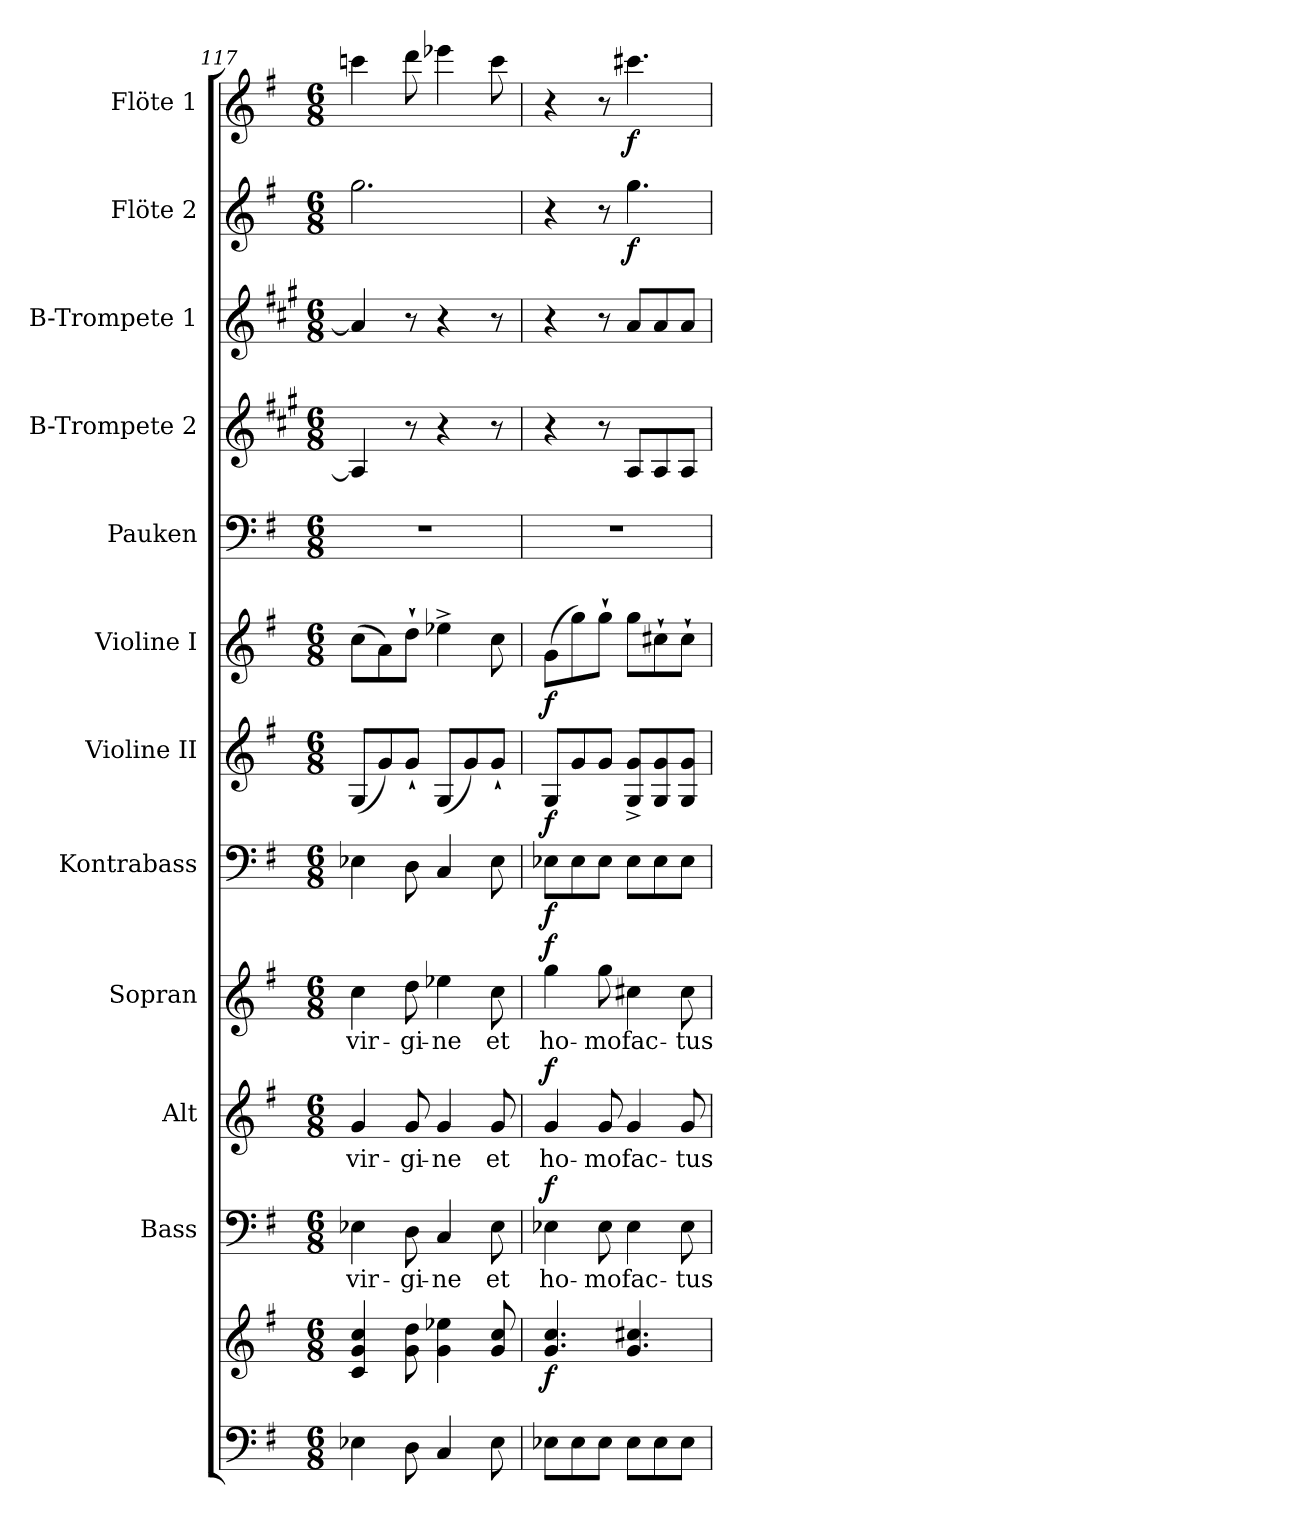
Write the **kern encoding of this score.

**kern	**kern	**dynam	**kern	**text	**dynam	**kern	**text	**dynam	**kern	**text	**dynam	**kern	**dynam	**kern	**dynam	**kern	**dynam	**kern	**kern	**kern	**kern	**dynam	**kern	**dynam
*part12	*part12	*part12	*part11	*part11	*part11	*part10	*part10	*part10	*part9	*part9	*part9	*part8	*part8	*part7	*part7	*part6	*part6	*part5	*part4	*part3	*part2	*part2	*part1	*part1
*staff13	*staff12	*staff12/13	*staff11	*staff11	*staff11	*staff10	*staff10	*staff10	*staff9	*staff9	*staff9	*staff8	*staff8	*staff7	*staff7	*staff6	*staff6	*staff5	*staff4	*staff3	*staff2	*staff2	*staff1	*staff1
*	*	*	*I"Bass	*	*	*I"Alt	*	*	*I"Sopran	*	*	*I"Kontrabass	*	*I"Violine II	*	*I"Violine I	*	*I"Pauken	*I"B-Trompete 2	*I"B-Trompete 1	*I"Flöte 2	*	*I"Flöte 1	*
*	*	*	*I'B.	*	*	*I'A.	*	*	*I'S.	*	*	*I'Kb.	*	*I'Vl. II	*	*I'Vl. I	*	*I'Pk.	*I'B Trp. 2	*I'B Trp. 1	*I'Fl. 2	*	*I'Fl. 1	*
*clefF4	*clefG2	*	*clefF4	*	*	*clefG2	*	*	*clefG2	*	*	*clefF4	*	*clefG2	*	*clefG2	*	*clefF4	*clefG2	*clefG2	*clefG2	*	*clefG2	*
*	*	*	*	*	*	*	*	*	*	*	*	*ITrd7c12	*	*	*	*	*	*	*ITrd1c2	*ITrd1c2	*	*	*	*
*k[f#]	*k[f#]	*	*k[f#]	*	*	*k[f#]	*	*	*k[f#]	*	*	*k[f#]	*	*k[f#]	*	*k[f#]	*	*k[f#]	*k[f#]	*k[f#]	*k[f#]	*	*k[f#]	*
*G:	*G:	*	*G:	*	*	*G:	*	*	*G:	*	*	*G:	*	*G:	*	*G:	*	*G:	*G:	*G:	*G:	*	*G:	*
*M6/8	*M6/8	*	*M6/8	*	*	*M6/8	*	*	*M6/8	*	*	*M6/8	*	*M6/8	*	*M6/8	*	*M6/8	*M6/8	*M6/8	*M6/8	*	*M6/8	*
=117	=117	=117	=117	=117	=117	=117	=117	=117	=117	=117	=117	=117	=117	=117	=117	=117	=117	=117	=117	=117	=117	=117	=117	=117
!	!	!	!	!LO:LY:b	!	!	!LO:LY:b	!	!	!LO:LY:b	!	!	!	!	!	!	!	!	!	!	!	!	!	!
4E-X\	4c/ 4g/ 4cc/	.	4E-X\	vir-	.	4g/	vir-	.	4cc\	vir-	.	4EE-X\	.	(<8G/L	.	(>8cc\L	.	2.r	4G/]	4g/]	2.gg\	.	4cccn\	.
.	.	.	.	.	.	.	.	.	.	.	.	.	.	8g/)	.	8a\)	.	.	.	.	.	.	.	.
!	!	!	!	!LO:LY:b	!	!	!LO:LY:b	!	!	!LO:LY:b	!	!	!	!	!	!	!	!	!	!	!	!	!	!
8D\	8g\ 8dd\	.	8D\	-gi-	.	8g/	-gi-	.	8dd\	-gi-	.	8DD\	.	8g`</J	.	8dd`>\J	.	.	8r	8r	.	.	8ddd\	.
!	!	!	!	!LO:LY:b	!	!	!LO:LY:b	!	!	!LO:LY:b	!	!	!	!	!	!	!	!	!	!	!	!	!	!
4C/	4g\ 4ee-X\	.	4C/	-ne	.	4g/	-ne	.	4ee-X\	-ne	.	4CC/	.	(<8G/L	.	4ee-X^>\	.	.	4r	4r	.	.	4eee-X\	.
.	.	.	.	.	.	.	.	.	.	.	.	.	.	8g/)	.	.	.	.	.	.	.	.	.	.
!	!	!	!	!LO:LY:b	!	!	!LO:LY:b	!	!	!LO:LY:b	!	!	!	!	!	!	!	!	!	!	!	!	!	!
8E-\	8g/ 8cc/	.	8E-\	et	.	8g/	et	.	8cc\	et	.	8EE-\	.	8g`</J	.	8cc\	.	.	8r	8r	.	.	8ccc\	.
=118	=118	=118	=118	=118	=118	=118	=118	=118	=118	=118	=118	=118	=118	=118	=118	=118	=118	=118	=118	=118	=118	=118	=118	=118
!	!	!LO:DY:b	!	!LO:LY:b	!LO:DY:a	!	!LO:LY:b	!LO:DY:a	!	!LO:LY:b	!LO:DY:a	!	!LO:DY:b	!	!LO:DY:b	!	!LO:DY:b	!	!	!	!	!	!	!
8E-X\L	4.g/ 4.cc/	f	4E-X\	ho-	f	4g/	ho-	f	4gg\	ho-	f	8EE-X\L	f	8G/L	f	(>8g\L	f	2.r	4r	4r	4r	.	4r	.
8E-\	.	.	.	.	.	.	.	.	.	.	.	8EE-\	.	8g/	.	8gg\)	.	.	.	.	.	.	.	.
!	!	!	!	!LO:LY:b	!	!	!LO:LY:b	!	!	!LO:LY:b	!	!	!	!	!	!	!	!	!	!	!	!	!	!
8E-\J	.	.	8E-\	-mo	.	8g/	-mo	.	8gg\	-mo	.	8EE-\J	.	8g/J	.	8gg`>\J	.	.	8r	8r	8r	.	8r	.
!	!	!	!	!LO:LY:b	!	!	!LO:LY:b	!	!	!LO:LY:b	!	!	!	!	!	!	!	!	!	!	!	!LO:DY:b	!	!LO:DY:b
8E-\L	4.g/ 4.cc#X/	.	4E-\	fac-	.	4g/	fac-	.	4cc#X\	fac-	.	8EE-\L	.	8G/^< 8g/^<L	.	8gg\L	.	.	8G/L	8g/L	4.gg\	f	4.ccc#X\	f
8E-\	.	.	.	.	.	.	.	.	.	.	.	8EE-\	.	8G/ 8g/	.	8cc#X`>\	.	.	8G/	8g/	.	.	.	.
!	!	!	!	!LO:LY:b	!	!	!LO:LY:b	!	!	!LO:LY:b	!	!	!	!	!	!	!	!	!	!	!	!	!	!
8E-\J	.	.	8E-\	-tus	.	8g/	-tus	.	8cc#\	-tus	.	8EE-\J	.	8G/ 8g/J	.	8cc#`>\J	.	.	8G/J	8g/J	.	.	.	.
=	=	=	=	=	=	=	=	=	=	=	=	=	=	=	=	=	=	=	=	=	=	=	=	=
*-	*-	*-	*-	*-	*-	*-	*-	*-	*-	*-	*-	*-	*-	*-	*-	*-	*-	*-	*-	*-	*-	*-	*-	*-
